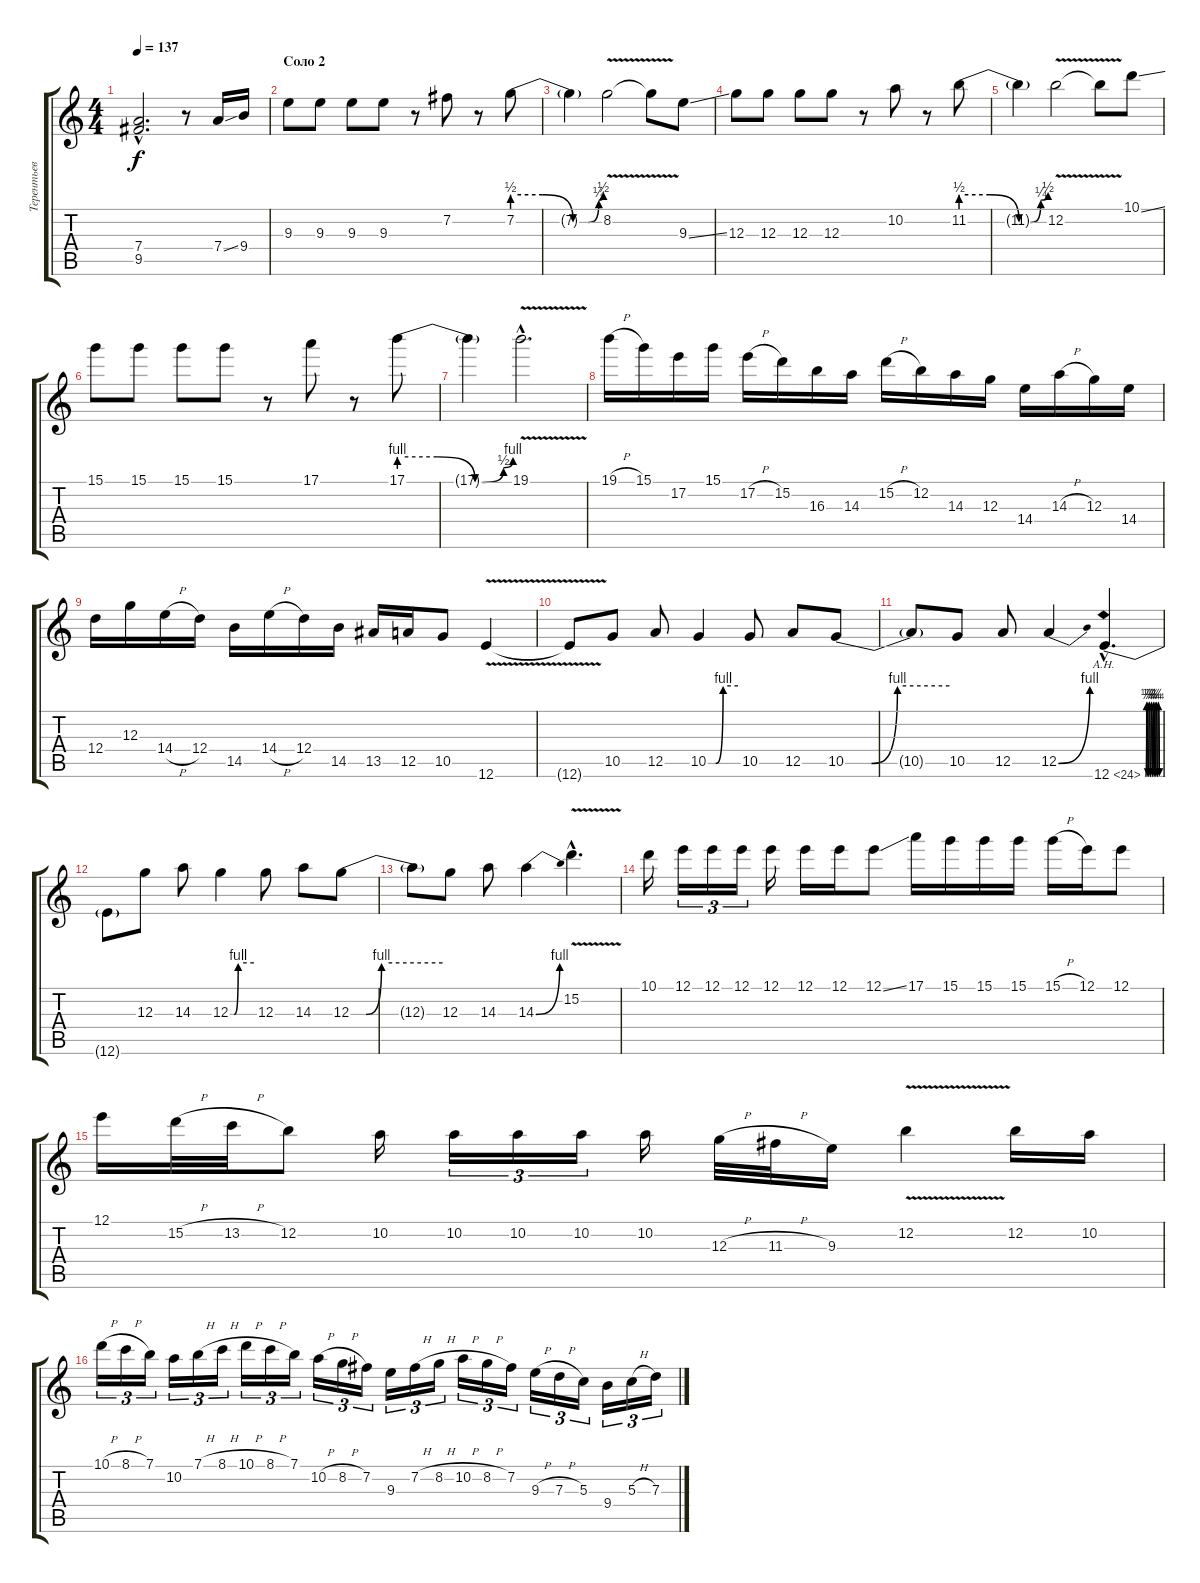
\track ("Терентьев" "Терентьев") {instrument overdrivenguitar}
\staff {score tabs}
\tuning (E4 B3 G3 D3 A2 E2) {hide}
\ts (4 4)
\tempo 137
\clef g2
\ks c
(7.4{hac t} 9.5{hac t}).2{d dy f} r.8 7.4{ss}.16 9.4.16 |
\section ("" "Соло 2")
9.3.8{volume 14} 9.3.8 9.3.8 9.3.8 r.8 7.2.8 r.8 7.2{be (custom 0 2 20 2 40 0 50 0 57 1 60 2)}.8 |
7.2{t}.4 8.2{v}.2 8.2{t}.8 9.3{ss}.8 |
12.3.8 12.3.8 12.3.8 12.3.8 r.8 10.2.8 r.8 11.2{be (custom 0 2 20 2 40 0 48 0 55 1 60 2)}.8 |
11.2{t}.4 12.2{v}.2 12.2{t}.8 10.1{ss}.8 |
15.1.8 15.1.8 15.1.8 15.1.8 r.8 17.1.8 r.8 17.1{be (custom 0 4 20 4 40 0 44 0 55 2 60 4)}.8 |
17.1{t}.4 19.1{v hac}.2{d} |
19.1{h}.16 15.1.16 17.2.16 15.1.16 17.2{h}.16 15.2.16 16.3.16 14.3.16 15.2{h}.16 12.2.16 14.3.16 12.3.16 14.4.16 14.3{h}.16 12.3.16 14.4.16 |
12.4.16 12.3.16 14.4{h}.16 12.4.16 14.5.16 14.4{h}.16 12.4.16 14.5.16 13.5.16 12.5.16 10.5.8 12.6{v}.4 |
12.6{t}.8 10.5.8 12.5.8 10.5{be (custom 0 0 15 0 30 4 60 4)}.4 10.5.8 12.5.8 10.5{be (custom 0 0 15 0 30 4 60 4)}.8 |
10.5{t}.8 10.5.8 12.5.8 12.5{be (bend 0 0 60 4)}.4 12.6{be (custom 0 0 5 1 10 0 15 1 20 0 25 1 30 0 35 1 40 0 45 1 50 0 55 1 60 0) ah 12 hac}.4{d} |
12.6{t}.8 12.3.8 14.3.8 12.3{be (custom 0 0 10 0 20 4 60 4)}.4 12.3.8 14.3.8 12.3{be (custom 0 0 10 0 20 4 60 4)}.8 |
12.3{t}.8 12.3.8 14.3.8 14.3{be (bend 0 0 60 4)}.4 15.2{v hac}.4{d} |
10.1.16 12.1.16{tu (3 2)} 12.1.16{tu (3 2)} 12.1.16{tu (3 2)} 12.1.16 12.1.16 12.1.16 12.1{ss}.8 17.1.16 15.1.16 15.1.16 15.1.16 15.1{h}.16 12.1.16 12.1.8 |
12.1.16 15.2{h}.32 13.2{h}.32 12.2.8 10.2.16 10.2.16{tu (3 2)} 10.2.16{tu (3 2)} 10.2.16{tu (3 2)} 10.2.16 12.3{h}.32 11.3{h}.32 9.3.16 12.2{v}.4 12.2.16 10.2.16 |
10.1{h}.16{tu (3 2)} 8.1{h}.16{tu (3 2)} 7.1.16{tu (3 2)} 10.2.16{tu (3 2)} 7.1{h}.16{tu (3 2)} 8.1{h}.16{tu (3 2)} 10.1{h}.16{tu (3 2)} 8.1{h}.16{tu (3 2)} 7.1.16{tu (3 2)} 10.2{h}.16{tu (3 2)} 8.2{h}.16{tu (3 2)} 7.2.16{tu (3 2)} 9.3.16{tu (3 2)} 7.2{h}.16{tu (3 2)} 8.2{h}.16{tu (3 2)} 10.2{h}.16{tu (3 2)} 8.2{h}.16{tu (3 2)} 7.2.16{tu (3 2)} 9.3{h}.16{tu (3 2)} 7.3{h}.16{tu (3 2)} 5.3.16{tu (3 2)} 9.4.16{tu (3 2)} 5.3{h}.16{tu (3 2)} 7.3{h}.16{tu (3 2)}
